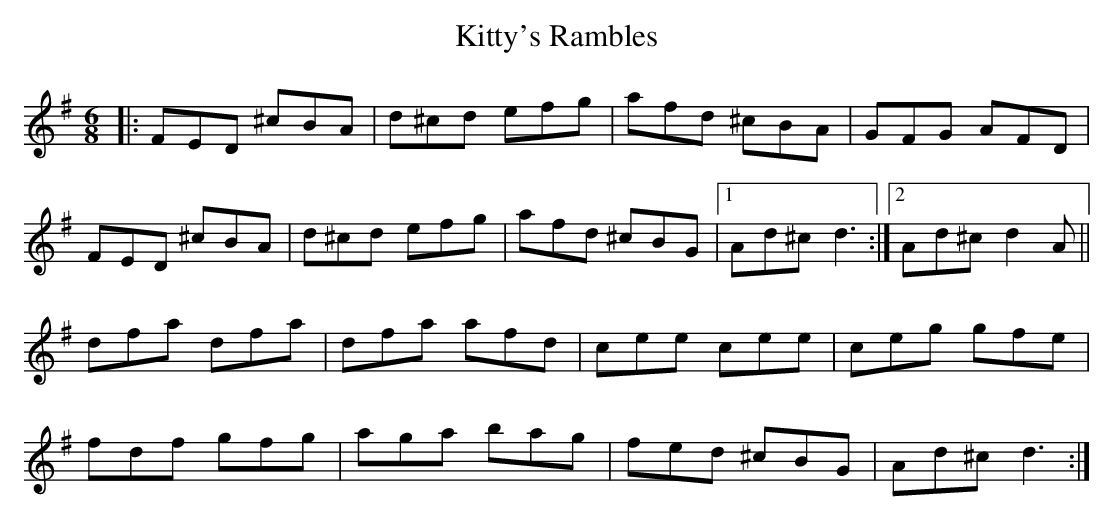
X:1
T: Kitty's Rambles
M: 6/8
L: 1/8
K: Dmix
|:FED ^cBA|d^cd efg|afd ^cBA|GFG AFD|
FED ^cBA|d^cd efg|afd ^cBG|1 Ad^c d3:|2 Ad^c d2A||
dfa dfa|dfa afd|cee cee|ceg gfe|
fdf gfg|aga bag|fed ^cBG|Ad^c d3:|
